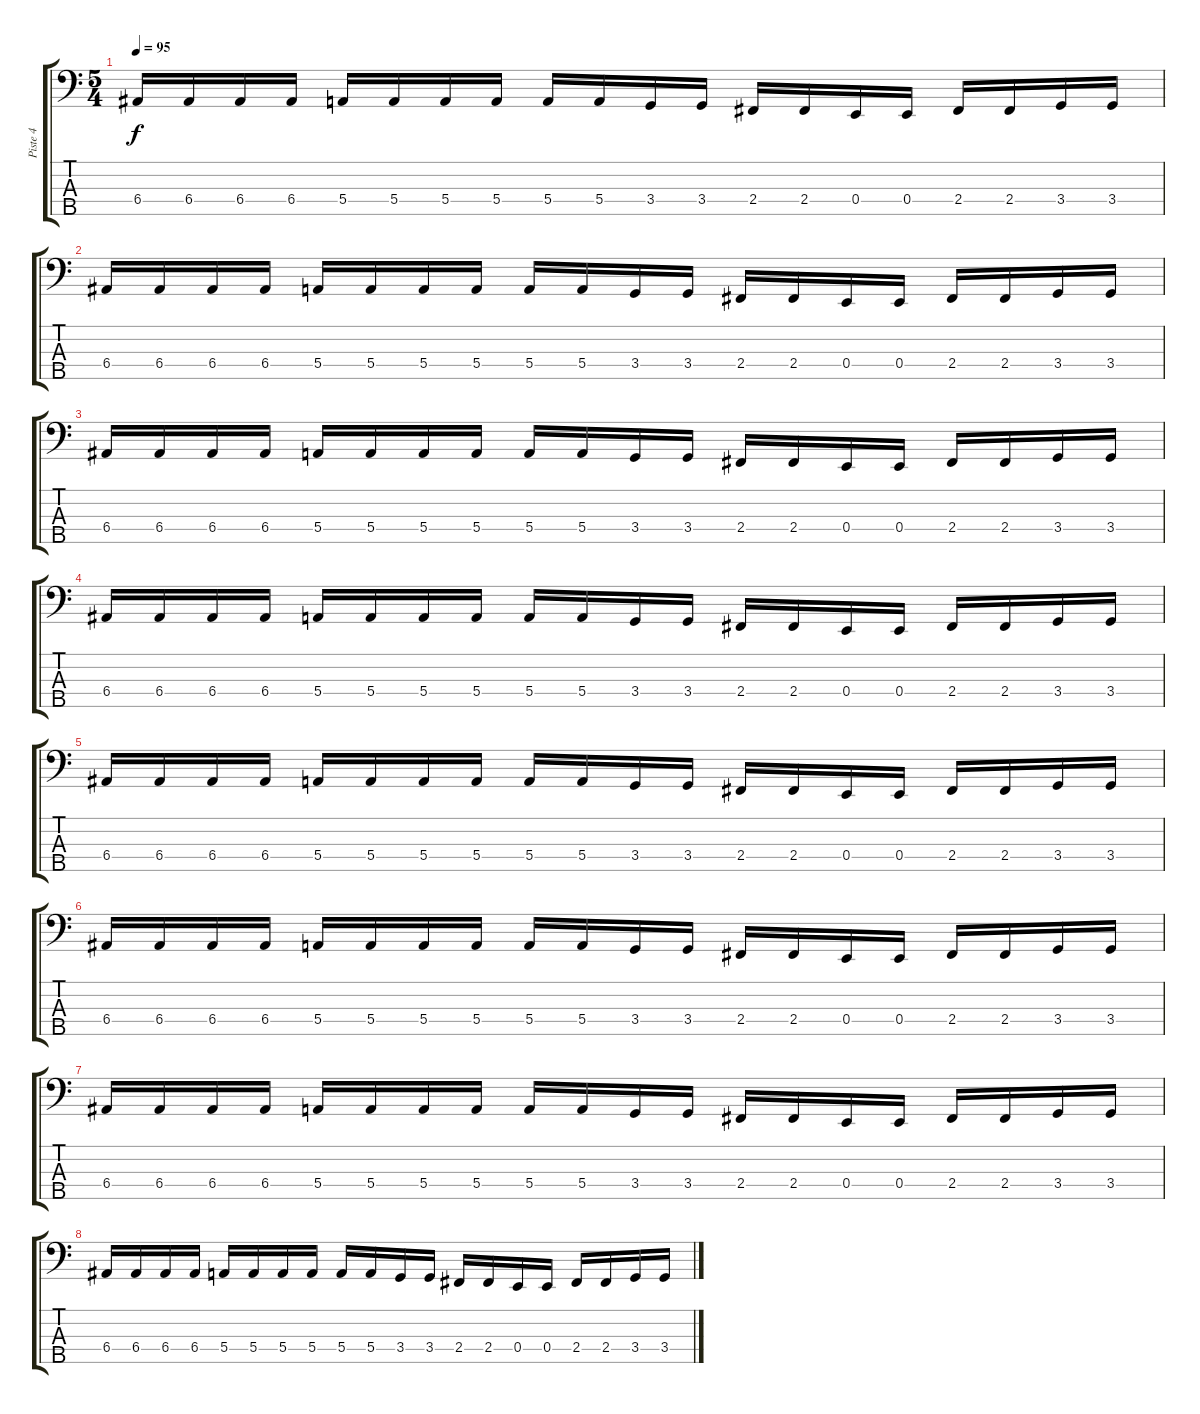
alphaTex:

\track ("Piste 4" "Piste 4") {instrument electricbassfinger}
\staff {score tabs}
\tuning (G2 D2 A1 E1 B0) {hide}
\ts (5 4)
\tempo 95
\clef f4
\ks c
6.4.16{dy f} 6.4.16 6.4.16 6.4.16 5.4.16 5.4.16 5.4.16 5.4.16 5.4.16 5.4.16 3.4.16 3.4.16 2.4.16 2.4.16 0.4.16 0.4.16 2.4.16 2.4.16 3.4.16 3.4.16 |
6.4.16 6.4.16 6.4.16 6.4.16 5.4.16 5.4.16 5.4.16 5.4.16 5.4.16 5.4.16 3.4.16 3.4.16 2.4.16 2.4.16 0.4.16 0.4.16 2.4.16 2.4.16 3.4.16 3.4.16 |
6.4.16 6.4.16 6.4.16 6.4.16 5.4.16 5.4.16 5.4.16 5.4.16 5.4.16 5.4.16 3.4.16 3.4.16 2.4.16 2.4.16 0.4.16 0.4.16 2.4.16 2.4.16 3.4.16 3.4.16 |
6.4.16 6.4.16 6.4.16 6.4.16 5.4.16 5.4.16 5.4.16 5.4.16 5.4.16 5.4.16 3.4.16 3.4.16 2.4.16 2.4.16 0.4.16 0.4.16 2.4.16 2.4.16 3.4.16 3.4.16 |
6.4.16 6.4.16 6.4.16 6.4.16 5.4.16 5.4.16 5.4.16 5.4.16 5.4.16 5.4.16 3.4.16 3.4.16 2.4.16 2.4.16 0.4.16 0.4.16 2.4.16 2.4.16 3.4.16 3.4.16 |
6.4.16 6.4.16 6.4.16 6.4.16 5.4.16 5.4.16 5.4.16 5.4.16 5.4.16 5.4.16 3.4.16 3.4.16 2.4.16 2.4.16 0.4.16 0.4.16 2.4.16 2.4.16 3.4.16 3.4.16 |
6.4.16 6.4.16 6.4.16 6.4.16 5.4.16 5.4.16 5.4.16 5.4.16 5.4.16 5.4.16 3.4.16 3.4.16 2.4.16 2.4.16 0.4.16 0.4.16 2.4.16 2.4.16 3.4.16 3.4.16 |
6.4.16 6.4.16 6.4.16 6.4.16 5.4.16 5.4.16 5.4.16 5.4.16 5.4.16 5.4.16 3.4.16 3.4.16 2.4.16 2.4.16 0.4.16 0.4.16 2.4.16 2.4.16 3.4.16 3.4.16
